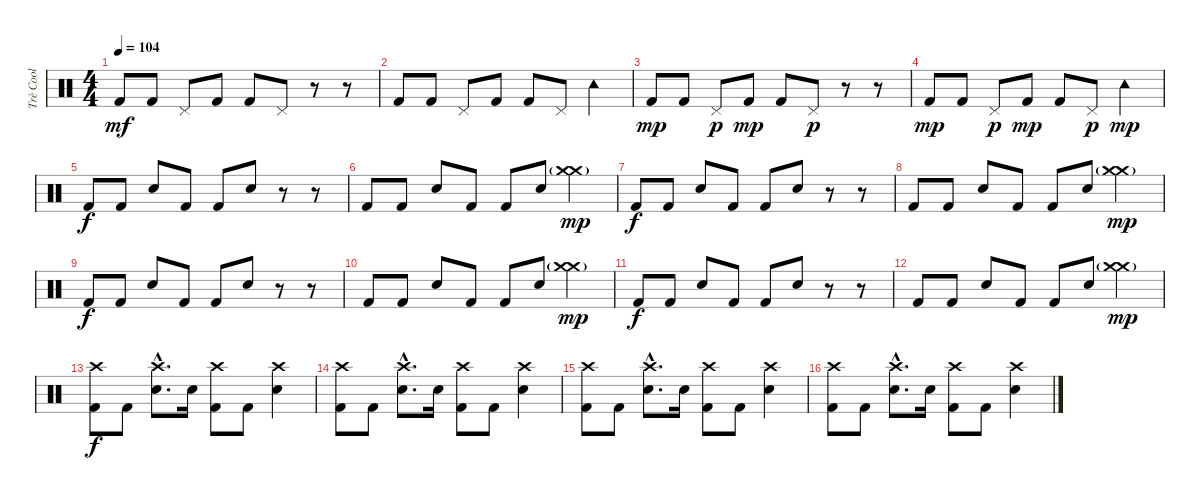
\track ("Trè Cool" "Trè Cool") {instrument percussion}
\staff {score}
\articulation defaults
\ts (4 4)
\tempo 104
\clef neutral
\ks c "Kick (hit) 2".8{dy mf} "Kick (hit) 2".8 "Pedal Hi-Hat (hit)".8 "Kick (hit) 2".8 "Kick (hit) 2".8 "Pedal Hi-Hat (hit)".8
r.8 r.8 |
"Kick (hit) 2".8 "Kick (hit) 2".8 "Pedal Hi-Hat (hit)".8 "Kick (hit) 2".8 "Kick (hit) 2".8 "Pedal Hi-Hat (hit)".8 "Tambourine (hit)".4 |
"Kick (hit) 2".8{dy mp} "Kick (hit) 2".8 "Pedal Hi-Hat (hit)".8{dy p} "Kick (hit) 2".8{dy mp} "Kick (hit) 2".8 "Pedal Hi-Hat (hit)".8{dy p} r.8 r.8 |
"Kick (hit) 2".8{dy mp} "Kick (hit) 2".8 "Pedal Hi-Hat (hit)".8{dy p} "Kick (hit) 2".8{dy mp} "Kick (hit) 2".8 "Pedal Hi-Hat (hit)".8{dy p} "Tambourine (hit)".4{dy mp} |
"Kick (hit) 2".8{dy f} "Kick (hit) 2".8 "Snare (hit) 2".8 "Kick (hit) 2".8 "Kick (hit) 2".8 "Snare (hit) 2".8 r.8 r.8 |
"Kick (hit) 2".8 "Kick (hit) 2".8 "Snare (hit) 2".8 "Kick (hit) 2".8 "Kick (hit) 2".8 "Snare (hit) 2".8 ("Crash medium (hit)"{g} "Crash medium (hit)"{g}).4{dy mp} |
"Kick (hit) 2".8{dy f} "Kick (hit) 2".8 "Snare (hit) 2".8 "Kick (hit) 2".8 "Kick (hit) 2".8 "Snare (hit) 2".8 r.8 r.8 |
"Kick (hit) 2".8 "Kick (hit) 2".8 "Snare (hit) 2".8 "Kick (hit) 2".8 "Kick (hit) 2".8 "Snare (hit) 2".8 ("Crash medium (hit)"{g} "Crash medium (hit)"{g}).4{dy mp} |
"Kick (hit) 2".8{dy f} "Kick (hit) 2".8 "Snare (hit) 2".8 "Kick (hit) 2".8 "Kick (hit) 2".8 "Snare (hit) 2".8 r.8 r.8 |
"Kick (hit) 2".8 "Kick (hit) 2".8 "Snare (hit) 2".8 "Kick (hit) 2".8 "Kick (hit) 2".8 "Snare (hit) 2".8 ("Crash medium (hit)"{g} "Crash medium (hit)"{g}).4{dy mp} |
"Kick (hit) 2".8{dy f} "Kick (hit) 2".8 "Snare (hit) 2".8 "Kick (hit) 2".8 "Kick (hit) 2".8 "Snare (hit) 2".8 r.8 r.8 |
"Kick (hit) 2".8 "Kick (hit) 2".8 "Snare (hit) 2".8 "Kick (hit) 2".8 "Kick (hit) 2".8 "Snare (hit) 2".8 ("Crash medium (hit)"{g} "Crash medium (hit)"{g}).4{dy mp} |
("Crash high (hit)" "Kick (hit) 2").8{dy f} "Kick (hit) 2".8 ("Crash high (hit)"{hac} "Snare (hit) 2"{hac}).8{d} "Snare (hit) 2".16 ("Crash high (hit)" "Kick (hit) 2").8 "Kick (hit) 2".8 ("Crash high (hit)" "Snare (hit) 2").4 |
("Crash high (hit)" "Kick (hit) 2").8 "Kick (hit) 2".8 ("Crash high (hit)"{hac} "Snare (hit) 2"{hac}).8{d} "Snare (hit) 2".16 ("Crash high (hit)" "Kick (hit) 2").8 "Kick (hit) 2".8 ("Crash high (hit)" "Snare (hit) 2").4 |
("Crash high (hit)" "Kick (hit) 2").8 "Kick (hit) 2".8 ("Crash high (hit)"{hac} "Snare (hit) 2"{hac}).8{d} "Snare (hit) 2".16 ("Crash high (hit)" "Kick (hit) 2").8 "Kick (hit) 2".8 ("Crash high (hit)" "Snare (hit) 2").4 |
("Crash high (hit)" "Kick (hit) 2").8 "Kick (hit) 2".8 ("Crash high (hit)"{hac} "Snare (hit) 2"{hac}).8{d} "Snare (hit) 2".16 ("Crash high (hit)" "Kick (hit) 2").8 "Kick (hit) 2".8 ("Crash high (hit)" "Snare (hit) 2").4
